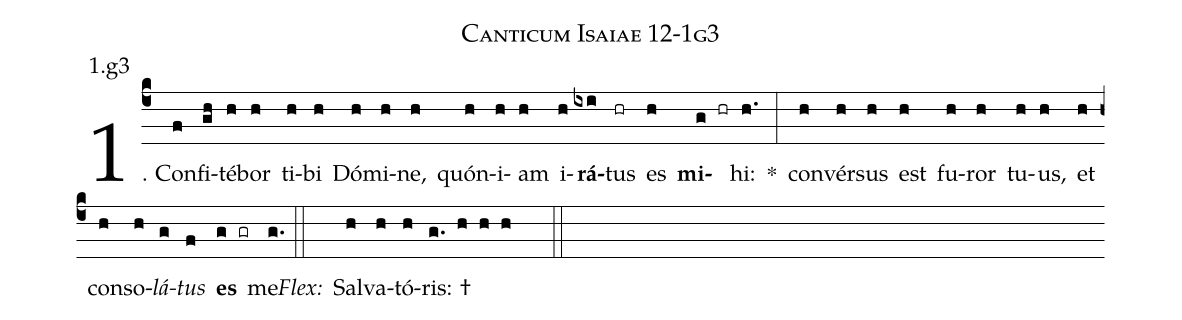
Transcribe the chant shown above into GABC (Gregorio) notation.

name: Canticum Isaiae 12-1g3;
annotation: 1.g3;
%%
(c4)1. Con(f)fi(gh)té(h)bor(h) ti(h)bi(h) Dó(h)mi(h)ne,(h) quón(h)i(h)am(h) i(h)<b>rá</b>(ixi)tus(hr) es(h) <b>mi</b>(g hr)hi:(h.) *(:) con(h)vér(h)sus(h) est(h) fu(h)ror(h) tu(h)us,(h) et(h) con(h)so(h)<i>lá</i>(g)<i>tus</i>(f) <b>es</b>(g gr) me.(g.) (::)
<i>Flex:</i>()  Sal(h)va(h)tó(h)ris: †(g. h h h  ::)
